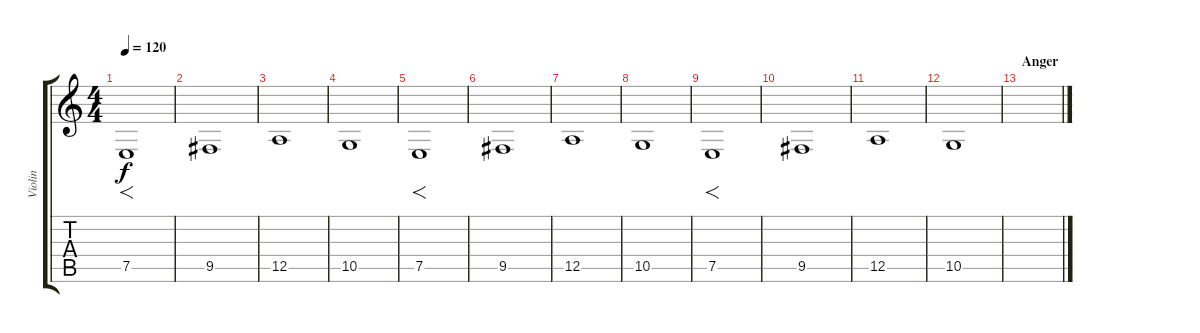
\track ("Violin" "Violin") {instrument violin}
\staff {score tabs}
\tuning (E4 B3 G3 D3 A2 E2) {hide}
\ts (4 4)
\tempo 120
\clef g2
\ks c
7.5.1{f dy f} |
9.5.1 |
12.5.1 |
10.5.1 |
7.5.1{f} |
9.5.1 |
12.5.1 |
10.5.1 |
7.5.1{f} |
9.5.1 |
12.5.1 |
10.5.1 |
\section ("" "Anger")
